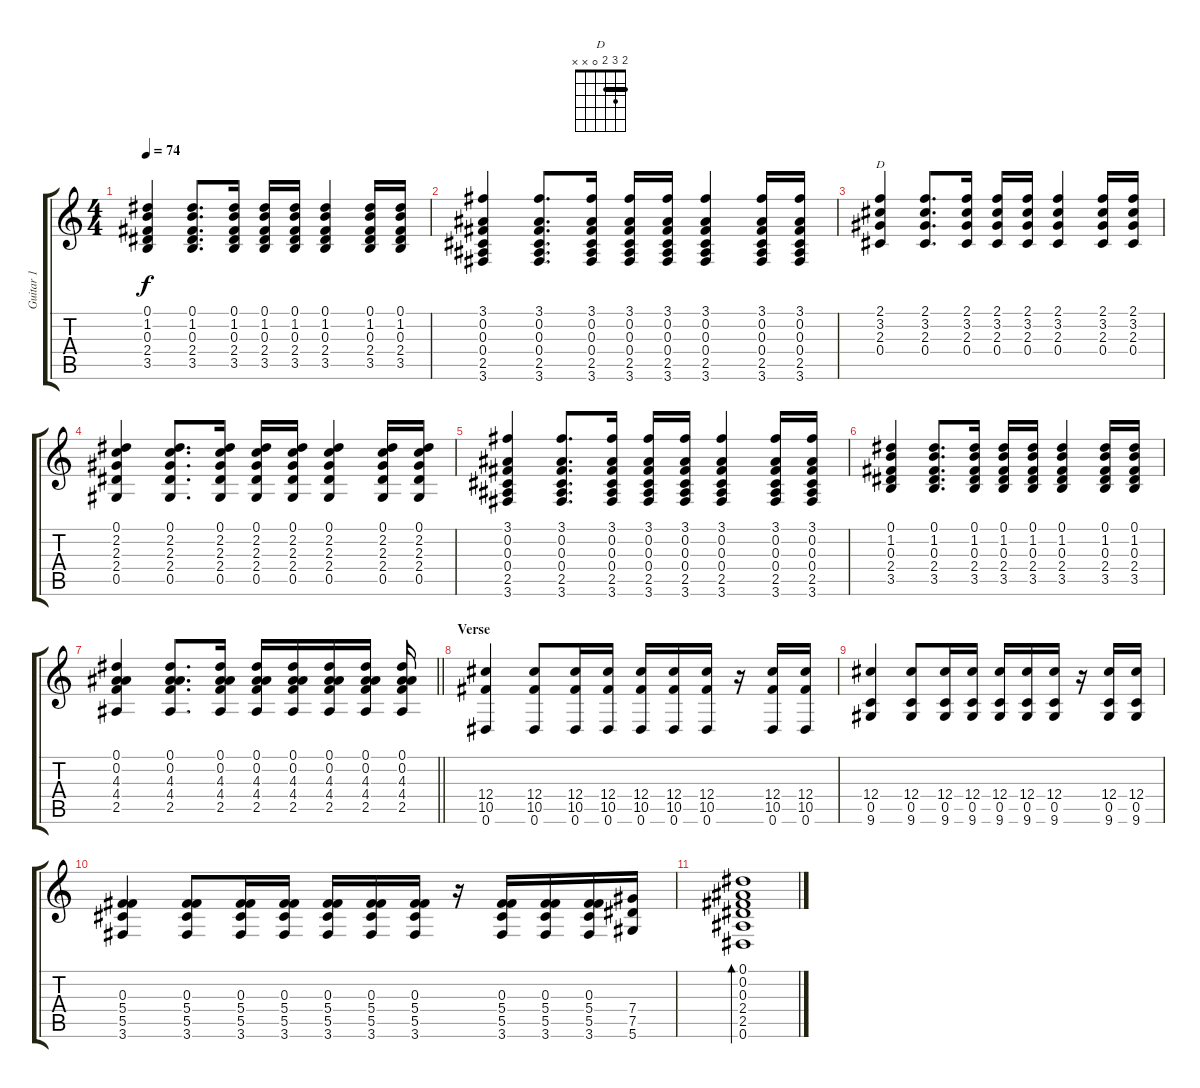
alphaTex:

\track ("Guitar 1" "Guitar 1") {instrument acousticguitarsteel}
\staff {score tabs}
\tuning (Eb4 Bb3 Gb3 Db3 Ab2 Eb2) {hide}
\chord ("D" 2 3 2 0 x x) {barre 2}
\ts (4 4)
\tempo 74
\clef g2
\ks c
(0.1 1.2 0.3 2.4 3.5).4{dy f} (0.1 1.2 0.3 2.4 3.5).8{d} (0.1 1.2 0.3 2.4 3.5).16 (0.1 1.2 0.3 2.4 3.5).16 (0.1 1.2 0.3 2.4 3.5).16 (0.1 1.2 0.3 2.4 3.5).4 (0.1 1.2 0.3 2.4 3.5).16 (0.1 1.2 0.3 2.4 3.5).16 |
(3.1 0.2 0.3 0.4 2.5 3.6).4 (3.1 0.2 0.3 0.4 2.5 3.6).8{d} (3.1 0.2 0.3 0.4 2.5 3.6).16 (3.1 0.2 0.3 0.4 2.5 3.6).16 (3.1 0.2 0.3 0.4 2.5 3.6).16 (3.1 0.2 0.3 0.4 2.5 3.6).4 (3.1 0.2 0.3 0.4 2.5 3.6).16 (3.1 0.2 0.3 0.4 2.5 3.6).16 |
(2.1 3.2 2.3 0.4).4{ch "D"} (2.1 3.2 2.3 0.4).8{d} (2.1 3.2 2.3 0.4).16 (2.1 3.2 2.3 0.4).16 (2.1 3.2 2.3 0.4).16 (2.1 3.2 2.3 0.4).4 (2.1 3.2 2.3 0.4).16 (2.1 3.2 2.3 0.4).16 |
(0.1 2.2 2.3 2.4 0.5).4 (0.1 2.2 2.3 2.4 0.5).8{d} (0.1 2.2 2.3 2.4 0.5).16 (0.1 2.2 2.3 2.4 0.5).16 (0.1 2.2 2.3 2.4 0.5).16 (0.1 2.2 2.3 2.4 0.5).4 (0.1 2.2 2.3 2.4 0.5).16 (0.1 2.2 2.3 2.4 0.5).16 |
(3.1 0.2 0.3 0.4 2.5 3.6).4 (3.1 0.2 0.3 0.4 2.5 3.6).8{d} (3.1 0.2 0.3 0.4 2.5 3.6).16 (3.1 0.2 0.3 0.4 2.5 3.6).16 (3.1 0.2 0.3 0.4 2.5 3.6).16 (3.1 0.2 0.3 0.4 2.5 3.6).4 (3.1 0.2 0.3 0.4 2.5 3.6).16 (3.1 0.2 0.3 0.4 2.5 3.6).16 |
(0.1 1.2 0.3 2.4 3.5).4 (0.1 1.2 0.3 2.4 3.5).8{d} (0.1 1.2 0.3 2.4 3.5).16 (0.1 1.2 0.3 2.4 3.5).16 (0.1 1.2 0.3 2.4 3.5).16 (0.1 1.2 0.3 2.4 3.5).4 (0.1 1.2 0.3 2.4 3.5).16 (0.1 1.2 0.3 2.4 3.5).16 |
\barLineRight lightlight
(0.1 0.2 4.3 4.4 2.5).4 (0.1 0.2 4.3 4.4 2.5).8{d} (0.1 0.2 4.3 4.4 2.5).16 (0.1 0.2 4.3 4.4 2.5).16 (0.1 0.2 4.3 4.4 2.5).16 (0.1 0.2 4.3 4.4 2.5).16 (0.1 0.2 4.3 4.4 2.5).16 (0.1 0.2 4.3 4.4 2.5).16 |
\section ("" "Verse")
(12.4 10.5 0.6).4 (12.4 10.5 0.6).8 (12.4 10.5 0.6).16 (12.4 10.5 0.6).16 (12.4 10.5 0.6).16 (12.4 10.5 0.6).16 (12.4 10.5 0.6).16 r.16 (12.4 10.5 0.6).16 (12.4 10.5 0.6).16 |
(12.4 0.5 9.6).4 (12.4 0.5 9.6).8 (12.4 0.5 9.6).16 (12.4 0.5 9.6).16 (12.4 0.5 9.6).16 (12.4 0.5 9.6).16 (12.4 0.5 9.6).16 r.16 (12.4 0.5 9.6).16 (12.4 0.5 9.6).16 |
(0.3 5.4 5.5 3.6).4 (0.3 5.4 5.5 3.6).8 (0.3 5.4 5.5 3.6).16 (0.3 5.4 5.5 3.6).16 (0.3 5.4 5.5 3.6).16 (0.3 5.4 5.5 3.6).16 (0.3 5.4 5.5 3.6).16 r.16 (0.3 5.4 5.5 3.6).16 (0.3 5.4 5.5 3.6).16 (0.3 5.4 5.5 3.6).16 (7.4 7.5 5.6).16 |
(0.1 0.2 0.3 2.4 2.5 0.6).1{bd 60}
